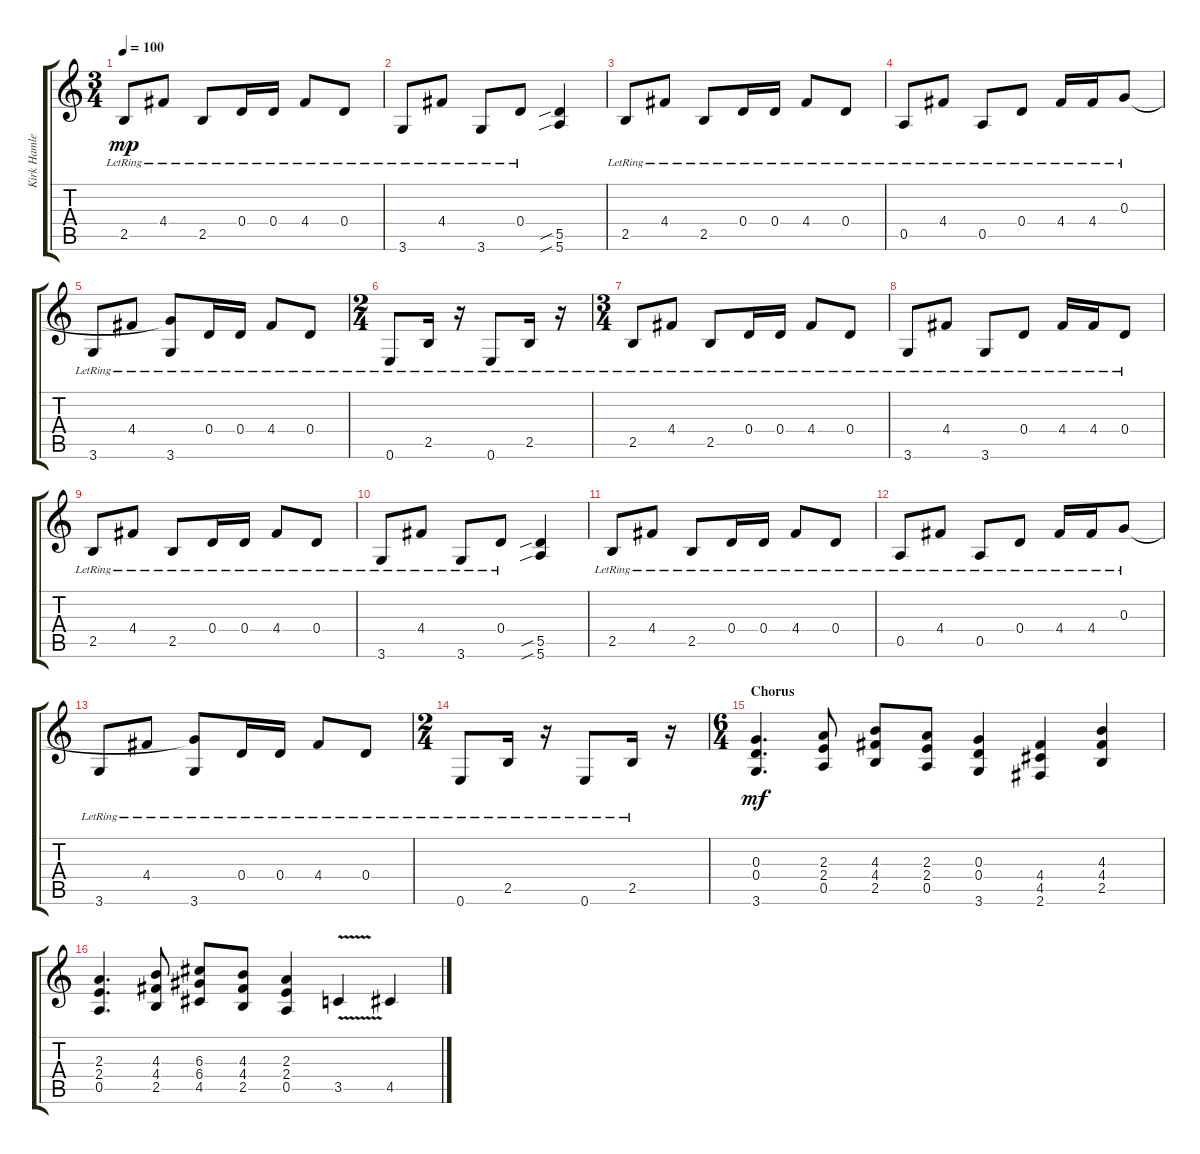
\track ("Kirk Hamlet" "Kirk Hamle") {instrument acousticguitarsteel}
\staff {score tabs}
\tuning (E4 B3 G3 D3 A2 E2) {hide}
\ts (3 4)
\tempo 100
\clef g2
\ks c
2.5{lr}.8{dy mp} 4.4{lr}.8 2.5{lr}.8 0.4{lr}.16 0.4{lr}.16 4.4{lr}.8 0.4{lr}.8 |
3.6{lr}.8 4.4{lr}.8 3.6{lr}.8 0.4{lr}.8 (5.5{sib} 5.6{sib}).4 |
2.5{lr}.8 4.4{lr}.8 2.5{lr}.8 0.4{lr}.16 0.4{lr}.16 4.4{lr}.8 0.4{lr}.8 |
0.5{lr}.8 4.4{lr}.8 0.5{lr}.8 0.4{lr}.8 4.4{lr}.16 4.4{lr}.16 0.3{lr}.8 |
3.6{lr}.8 4.4{lr}.8 (0.3{t} 3.6{lr}).8 0.4{lr}.16 0.4{lr}.16 4.4{lr}.8 0.4{lr}.8 |
\ts (2 4)
0.6{lr}.8 2.5{lr}.16 r.16 0.6{lr}.8 2.5{lr}.16 r.16 |
\ts (3 4)
2.5{lr}.8 4.4{lr}.8 2.5{lr}.8 0.4{lr}.16 0.4{lr}.16 4.4{lr}.8 0.4{lr}.8 |
3.6{lr}.8 4.4{lr}.8 3.6{lr}.8 0.4{lr}.8 4.4{lr}.16 4.4{lr}.16 0.4{lr}.8 |
2.5{lr}.8 4.4{lr}.8 2.5{lr}.8 0.4{lr}.16 0.4{lr}.16 4.4{lr}.8 0.4{lr}.8 |
3.6{lr}.8 4.4{lr}.8 3.6{lr}.8 0.4{lr}.8 (5.5{sib} 5.6{sib}).4 |
2.5{lr}.8 4.4{lr}.8 2.5{lr}.8 0.4{lr}.16 0.4{lr}.16 4.4{lr}.8 0.4{lr}.8 |
0.5{lr}.8 4.4{lr}.8 0.5{lr}.8 0.4{lr}.8 4.4{lr}.16 4.4{lr}.16 0.3{lr}.8 |
3.6{lr}.8 4.4{lr}.8 (0.3{t} 3.6{lr}).8 0.4{lr}.16 0.4{lr}.16 4.4{lr}.8 0.4{lr}.8 |
\ts (2 4)
0.6{lr}.8 2.5{lr}.16 r.16 0.6{lr}.8 2.5{lr}.16 r.16 |
\ts (6 4)
\section ("" "Chorus")
(0.3 0.4 3.6).4{d dy mf instrument distortionguitar} (2.3 2.4 0.5).8 (4.3 4.4 2.5).8 (2.3 2.4 0.5).8 (0.3 0.4 3.6).4 (4.4 4.5 2.6).4 (4.3 4.4 2.5).4 |
(2.3 2.4 0.5).4{d} (4.3 4.4 2.5).8 (6.3 6.4 4.5).8 (4.3 4.4 2.5).8 (2.3 2.4 0.5).4 3.5{v}.4 4.5.4
